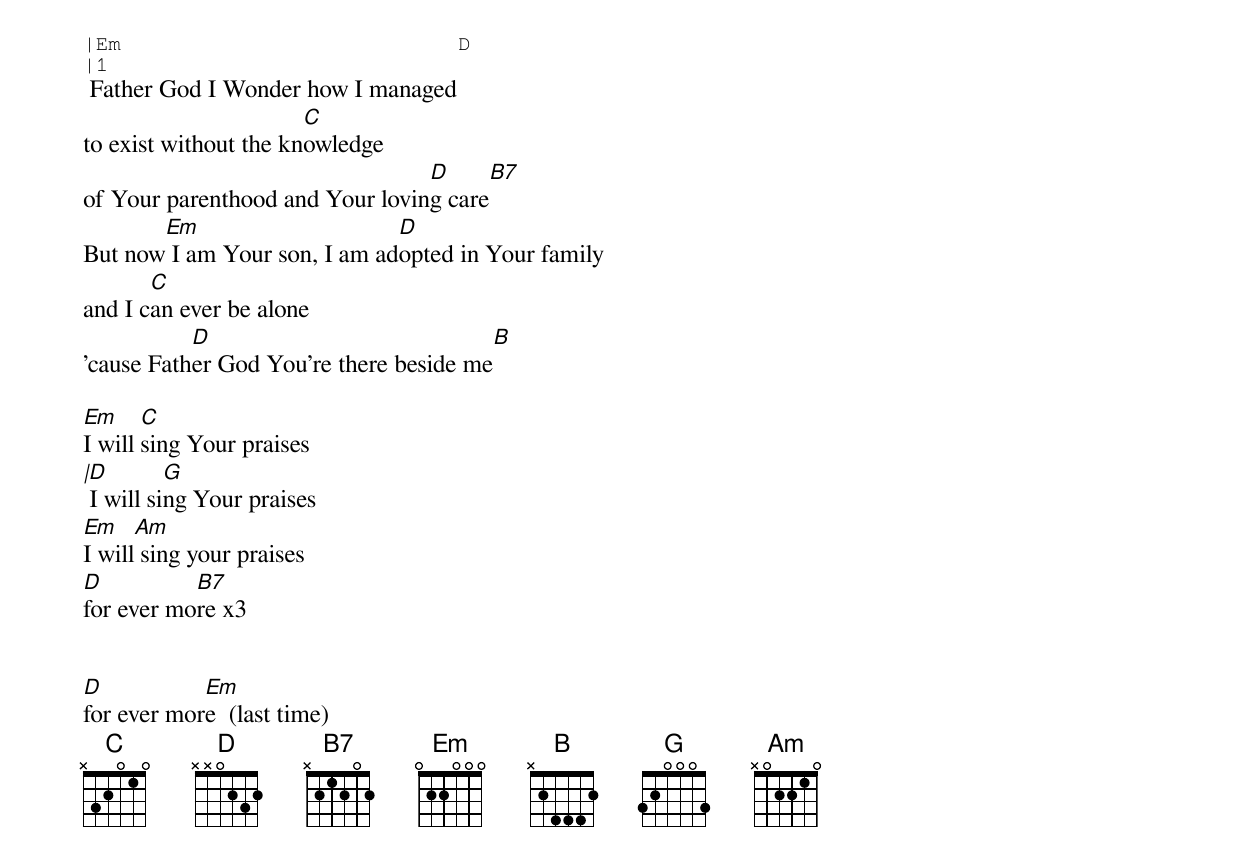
|Em                           D
|1
 Father God I Wonder how I managed
                       C
to exist without the knowledge
                                 D                        B7
of Your parenthood and Your loving care
       Em                     D
But now I am Your son, I am adopted in Your family
       C
and I can ever be alone
           D                            B
'cause Father God You're there beside me

Em     C
I will sing Your praises
|D        G
 I will sing Your praises
Em    Am
I will sing your praises
D          B7
for ever more x3


D           Em
for ever more  (last time)
